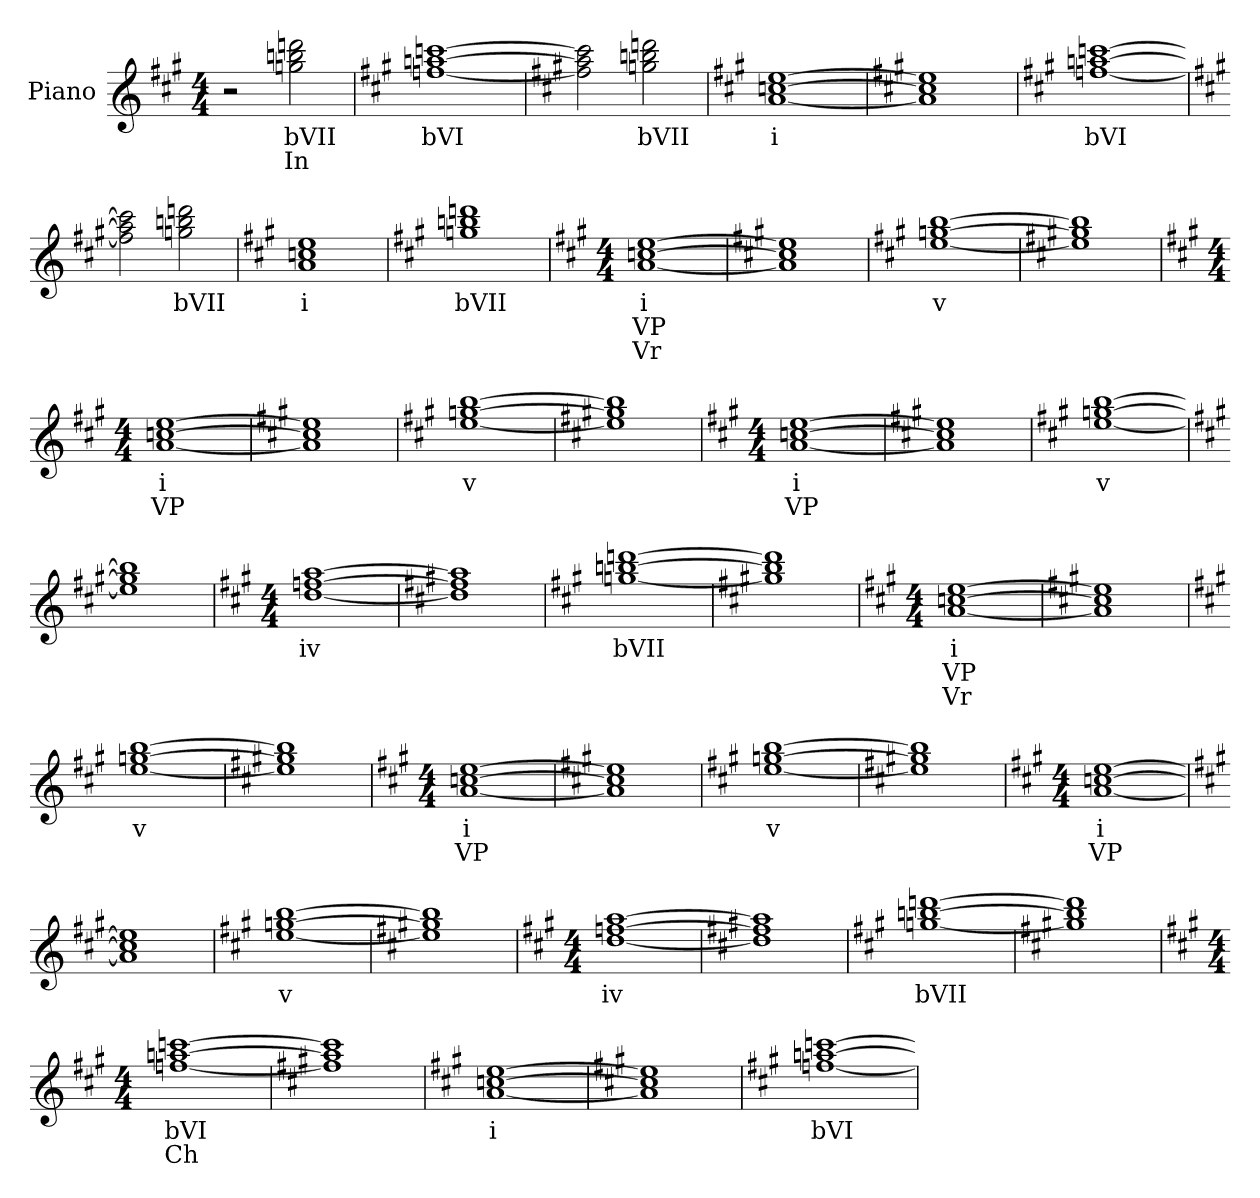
**kern	**text	**text	**text
*part1	*part1	*part1	*part1
*staff1	*staff1	*staff1	*staff1
*I"Piano	*	*	*
*I'Pno	*	*	*
*k[f#c#g#]	*	*	*
*A:	*	*	*
*M4/4	*	*	*
=	=	=	=
2r	.	.	.
2ggn 2bbn 2dddn	bVII	In	.
=	=	=	=
*k[f#c#g#]	*	*	*
*A:	*	*	*
[1ffn [1aan [1cccn	bVI	.	.
=	=	=	=
*k[f#c#g#]	*	*	*
*A:	*	*	*
2ffn] 2aan] 2cccn]	.	.	.
2ggn 2bbn 2dddn	bVII	.	.
=	=	=	=
*k[f#c#g#]	*	*	*
*A:	*	*	*
[1a [1ccn [1ee	i	.	.
=	=	=	=
*k[f#c#g#]	*	*	*
*A:	*	*	*
1a] 1ccn] 1ee]	.	.	.
=	=	=	=
*k[f#c#g#]	*	*	*
*A:	*	*	*
[1ffn [1aan [1cccn	bVI	.	.
=	=	=	=
*k[f#c#g#]	*	*	*
*A:	*	*	*
2ffn] 2aan] 2cccn]	.	.	.
2ggn 2bbn 2dddn	bVII	.	.
=	=	=	=
*k[f#c#g#]	*	*	*
*A:	*	*	*
1a 1ccn 1ee	i	.	.
=	=	=	=
*k[f#c#g#]	*	*	*
*A:	*	*	*
1ggn 1bbn 1dddn	bVII	.	.
=	=	=	=
*k[f#c#g#]	*	*	*
*A:	*	*	*
*M4/4	*	*	*
[1a [1ccn [1ee	i	VP	Vr
=	=	=	=
*k[f#c#g#]	*	*	*
*A:	*	*	*
1a] 1ccn] 1ee]	.	.	.
=	=	=	=
*k[f#c#g#]	*	*	*
*A:	*	*	*
[1ee [1ggn [1bb	v	.	.
=	=	=	=
*k[f#c#g#]	*	*	*
*A:	*	*	*
1ee] 1ggn] 1bb]	.	.	.
=	=	=	=
*k[f#c#g#]	*	*	*
*A:	*	*	*
*M4/4	*	*	*
[1a [1ccn [1ee	i	VP	.
=	=	=	=
*k[f#c#g#]	*	*	*
*A:	*	*	*
1a] 1ccn] 1ee]	.	.	.
=	=	=	=
*k[f#c#g#]	*	*	*
*A:	*	*	*
[1ee [1ggn [1bb	v	.	.
=	=	=	=
*k[f#c#g#]	*	*	*
*A:	*	*	*
1ee] 1ggn] 1bb]	.	.	.
=	=	=	=
*k[f#c#g#]	*	*	*
*A:	*	*	*
*M4/4	*	*	*
[1a [1ccn [1ee	i	VP	.
=	=	=	=
*k[f#c#g#]	*	*	*
*A:	*	*	*
1a] 1ccn] 1ee]	.	.	.
=	=	=	=
*k[f#c#g#]	*	*	*
*A:	*	*	*
[1ee [1ggn [1bb	v	.	.
=	=	=	=
*k[f#c#g#]	*	*	*
*A:	*	*	*
1ee] 1ggn] 1bb]	.	.	.
=	=	=	=
*k[f#c#g#]	*	*	*
*A:	*	*	*
*M4/4	*	*	*
[1dd [1ffn [1aa	iv	.	.
=	=	=	=
*k[f#c#g#]	*	*	*
*A:	*	*	*
1dd] 1ffn] 1aa]	.	.	.
=	=	=	=
*k[f#c#g#]	*	*	*
*A:	*	*	*
[1ggn [1bbn [1dddn	bVII	.	.
=	=	=	=
*k[f#c#g#]	*	*	*
*A:	*	*	*
1ggn] 1bbn] 1dddn]	.	.	.
=	=	=	=
*k[f#c#g#]	*	*	*
*A:	*	*	*
*M4/4	*	*	*
[1a [1ccn [1ee	i	VP	Vr
=	=	=	=
*k[f#c#g#]	*	*	*
*A:	*	*	*
1a] 1ccn] 1ee]	.	.	.
=	=	=	=
*k[f#c#g#]	*	*	*
*A:	*	*	*
[1ee [1ggn [1bb	v	.	.
=	=	=	=
*k[f#c#g#]	*	*	*
*A:	*	*	*
1ee] 1ggn] 1bb]	.	.	.
=	=	=	=
*k[f#c#g#]	*	*	*
*A:	*	*	*
*M4/4	*	*	*
[1a [1ccn [1ee	i	VP	.
=	=	=	=
*k[f#c#g#]	*	*	*
*A:	*	*	*
1a] 1ccn] 1ee]	.	.	.
=	=	=	=
*k[f#c#g#]	*	*	*
*A:	*	*	*
[1ee [1ggn [1bb	v	.	.
=	=	=	=
*k[f#c#g#]	*	*	*
*A:	*	*	*
1ee] 1ggn] 1bb]	.	.	.
=	=	=	=
*k[f#c#g#]	*	*	*
*A:	*	*	*
*M4/4	*	*	*
[1a [1ccn [1ee	i	VP	.
=	=	=	=
*k[f#c#g#]	*	*	*
*A:	*	*	*
1a] 1ccn] 1ee]	.	.	.
=	=	=	=
*k[f#c#g#]	*	*	*
*A:	*	*	*
[1ee [1ggn [1bb	v	.	.
=	=	=	=
*k[f#c#g#]	*	*	*
*A:	*	*	*
1ee] 1ggn] 1bb]	.	.	.
=	=	=	=
*k[f#c#g#]	*	*	*
*A:	*	*	*
*M4/4	*	*	*
[1dd [1ffn [1aa	iv	.	.
=	=	=	=
*k[f#c#g#]	*	*	*
*A:	*	*	*
1dd] 1ffn] 1aa]	.	.	.
=	=	=	=
*k[f#c#g#]	*	*	*
*A:	*	*	*
[1ggn [1bbn [1dddn	bVII	.	.
=	=	=	=
*k[f#c#g#]	*	*	*
*A:	*	*	*
1ggn] 1bbn] 1dddn]	.	.	.
=	=	=	=
*k[f#c#g#]	*	*	*
*A:	*	*	*
*M4/4	*	*	*
[1ffn [1aan [1cccn	bVI	Ch	.
=	=	=	=
*k[f#c#g#]	*	*	*
*A:	*	*	*
1ffn] 1aan] 1cccn]	.	.	.
=	=	=	=
*k[f#c#g#]	*	*	*
*A:	*	*	*
[1a [1ccn [1ee	i	.	.
=	=	=	=
*k[f#c#g#]	*	*	*
*A:	*	*	*
1a] 1ccn] 1ee]	.	.	.
=	=	=	=
*k[f#c#g#]	*	*	*
*A:	*	*	*
[1ffn [1aan [1cccn	bVI	.	.
=	=	=	=
*-	*-	*-	*-
